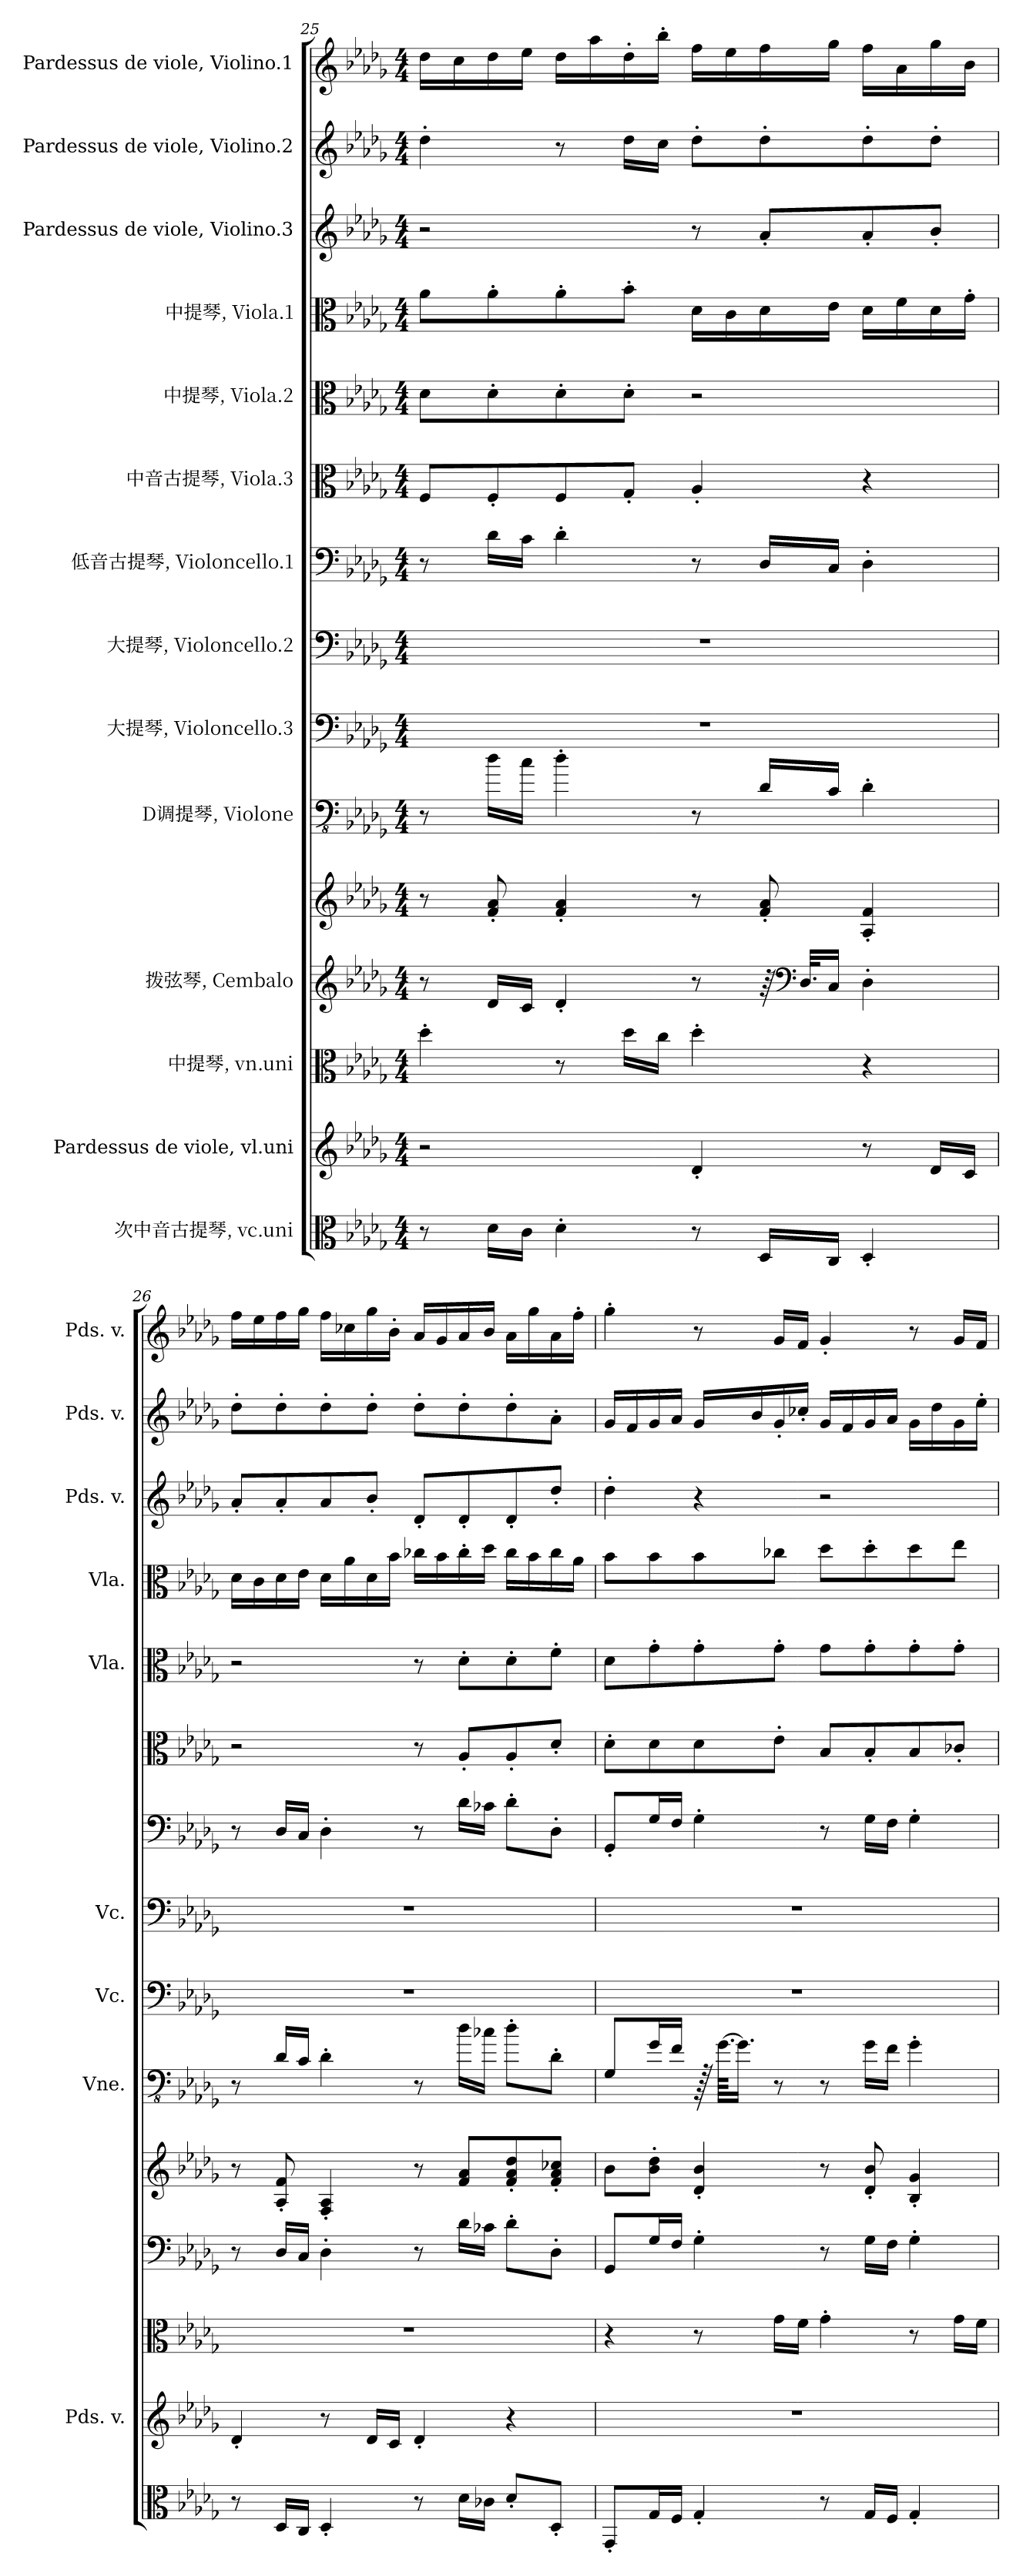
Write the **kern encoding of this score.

**kern	**kern	**kern	**kern	**kern	**kern	**kern	**kern	**kern	**kern	**kern	**kern	**kern	**kern	**kern
*part14	*part13	*part12	*part11	*part11	*part10	*part9	*part8	*part7	*part6	*part5	*part4	*part3	*part2	*part1
*staff15	*staff14	*staff13	*staff12	*staff11	*staff10	*staff9	*staff8	*staff7	*staff6	*staff5	*staff4	*staff3	*staff2	*staff1
*I"次中音古提琴, vc.uni	*I"Pardessus de viole, vl.uni	*I"中提琴, vn.uni	*I"拨弦琴, Cembalo	*	*I"D调提琴, Violone	*I"大提琴, Violoncello.3	*I"大提琴, Violoncello.2	*I"低音古提琴, Violoncello.1	*I"中音古提琴, Viola.3	*I"中提琴, Viola.2	*I"中提琴, Viola.1	*I"Pardessus de viole, Violino.3	*I"Pardessus de viole, Violino.2	*I"Pardessus de viole, Violino.1
*	*I'Pds. v.	*	*	*	*I'Vne.	*I'Vc.	*I'Vc.	*	*	*I'Vla.	*I'Vla.	*I'Pds. v.	*I'Pds. v.	*I'Pds. v.
*clefC3	*clefG2	*clefC3	*clefG2	*clefG2	*clefFv4	*clefF4	*clefF4	*clefF4	*clefC3	*clefC3	*clefC3	*clefG2	*clefG2	*clefG2
*	*	*	*	*	*ITrd7c12	*	*	*	*	*	*	*	*	*
*k[b-e-a-d-g-]	*k[b-e-a-d-g-]	*k[b-e-a-d-g-]	*k[b-e-a-d-g-]	*k[b-e-a-d-g-]	*k[b-e-a-d-g-]	*k[b-e-a-d-g-]	*k[b-e-a-d-g-]	*k[b-e-a-d-g-]	*k[b-e-a-d-g-]	*k[b-e-a-d-g-]	*k[b-e-a-d-g-]	*k[b-e-a-d-g-]	*k[b-e-a-d-g-]	*k[b-e-a-d-g-]
*M4/4	*M4/4	*M4/4	*M4/4	*M4/4	*M4/4	*M4/4	*M4/4	*M4/4	*M4/4	*M4/4	*M4/4	*M4/4	*M4/4	*M4/4
=25	=25	=25	=25	=25	=25	=25	=25	=25	=25	=25	=25	=25	=25	=25
8r	2r	4dd-'\	8r	8r	8r	1r	1r	8r	8F/L	8d-\L	8a-\L	2r	4dd-'\	16dd-\LL
.	.	.	.	.	.	.	.	.	.	.	.	.	.	16cc\
16d-\LL	.	.	16d-/LL	8f/' 8a-/'	16D-\LL	.	.	16d-\LL	8F'/	8d-'\	8a-'\	.	.	16dd-\
16c\JJ	.	.	16c/JJ	.	16C\JJ	.	.	16c\JJ	.	.	.	.	.	16ee-\JJ
4d-'\	.	8r	4d-'/	4f/' 4a-/'	4D-'\	.	.	4d-'\	8F/	8d-'\	8a-'\	.	8r	16dd-\LL
.	.	.	.	.	.	.	.	.	.	.	.	.	.	16aa-\
.	.	16dd-\LL	.	.	.	.	.	.	8G-'/J	8d-'\J	8b-'\J	.	16dd-\LL	16dd-'\
.	.	16cc\JJ	.	.	.	.	.	.	.	.	.	.	16cc\JJ	16bb-'\JJ
8r	4d-'/	4dd-'\	8r	8r	8r	.	.	8r	4A-'/	2r	16d-\LL	8r	8dd-'\L	16ff\LL
.	.	.	.	.	.	.	.	.	.	.	16c\	.	.	16ee-\
16D-/LL	.	.	64r	8f/' 8a-/'	16DD-/LL	.	.	16D-/LL	.	.	16d-\	8a-'/L	8dd-'\	16ff\
*	*	*	*clefF4	*	*	*	*	*	*	*	*	*	*	*
.	.	.	32.D-/KLL	.	.	.	.	.	.	.	.	.	.	.
16C/JJ	.	.	16C/JJ	.	16CC/JJ	.	.	16C/JJ	.	.	16e-\JJ	.	.	16gg-\JJ
4D-'/	8r	4r	4D-'\	4A-/' 4f/'	4DD-'\	.	.	4D-'\	4r	.	16d-\LL	8a-'/	8dd-'\	16ff\LL
.	.	.	.	.	.	.	.	.	.	.	16f\	.	.	16a-\
.	16d-/LL	.	.	.	.	.	.	.	.	.	16d-\	8b-'/J	8dd-'\J	16gg-\
.	16c/JJ	.	.	.	.	.	.	.	.	.	16g-'\JJ	.	.	16b-\JJ
!!LO:PB:g=z
=26	=26	=26	=26	=26	=26	=26	=26	=26	=26	=26	=26	=26	=26	=26
8r	4d-'/	1r	8r	8r	8r	1r	1r	8r	2r	2r	16d-\LL	8a-'/L	8dd-'\L	16ff\LL
.	.	.	.	.	.	.	.	.	.	.	16c\	.	.	16ee-\
16D-/LL	.	.	16D-/LL	8A-/' 8f/'	16DD-/LL	.	.	16D-/LL	.	.	16d-\	8a-'/	8dd-'\	16ff\
16C/JJ	.	.	16C/JJ	.	16CC/JJ	.	.	16C/JJ	.	.	16e-\JJ	.	.	16gg-\JJ
4D-'/	8r	.	4D-'\	4F/' 4A-/'	4DD-'\	.	.	4D-'\	.	.	16d-\LL	8a-/	8dd-'\	16ff\LL
.	.	.	.	.	.	.	.	.	.	.	16a-\	.	.	16cc-X\
.	16d-/LL	.	.	.	.	.	.	.	.	.	16d-\	8b-'/J	8dd-'\J	16gg-\
.	16c/JJ	.	.	.	.	.	.	.	.	.	16b-\JJ	.	.	16b-'\JJ
8r	4d-'/	.	8r	8r	8r	.	.	8r	8r	8r	16cc-X\LL	8d-'/L	8dd-'\L	16a-/LL
.	.	.	.	.	.	.	.	.	.	.	16b-\	.	.	16g-/
16d-\LL	.	.	16d-\LL	8f/ 8a-/L	16D-\LL	.	.	16d-\LL	8A-'/L	8d-'\L	16cc-'\	8d-'/	8dd-'\	16a-/
16c-X\JJ	.	.	16c-X\JJ	.	16C-X\JJ	.	.	16c-X\JJ	.	.	16dd-\JJ	.	.	16b-/JJ
8d-'/L	4r	.	8d-'\L	8f/' 8a-/' 8dd-/'	8D-'\L	.	.	8d-'\L	8A-'/	8d-'\	16cc-\LL	8d-'/	8dd-'\	16a-\LL
.	.	.	.	.	.	.	.	.	.	.	16b-\	.	.	16gg-\
8D-'/J	.	.	8D-'\J	8f/' 8a-/' 8cc-X/'J	8DD-'\J	.	.	8D-'\J	8d-'/J	8f'\J	16cc-\	8dd-'/J	8a-'\J	16a-\
.	.	.	.	.	.	.	.	.	.	.	16a-\JJ	.	.	16ff'\JJ
=27	=27	=27	=27	=27	=27	=27	=27	=27	=27	=27	=27	=27	=27	=27
8GG-'/L	1r	4r	8GG-/L	8b-\L	8GGG-/L	1r	1r	8GG-'/L	8d-'\L	8d-\L	8b-\L	4dd-'\	16g-/LL	4gg-'\
.	.	.	.	.	.	.	.	.	.	.	.	.	16f/	.
16G-/L	.	.	16G-/L	8b-\' 8dd-\'J	16GG-/L	.	.	16G-/L	8d-\	8g-'\	8b-\	.	16g-/	.
16F/JJ	.	.	16F/JJ	.	16FF/JJ	.	.	16F/JJ	.	.	.	.	16a-/JJ	.
4G-'/	.	8r	4G-'\	4d-/' 4b-/'	128r	.	.	4G-'\	8d-\	8g-'\	8b-\	4r	16g-/LL	8r
.	.	.	.	.	[64.GG-\KKLL	.	.	.	.	.	.	.	.	.
.	.	.	.	.	16.GG-\JJ]	.	.	.	.	.	.	.	.	.
.	.	.	.	.	.	.	.	.	.	.	.	.	16b-/	.
.	.	16g-\LL	.	.	8r	.	.	.	8e-'\J	8g-'\J	8cc-X\J	.	16g-'/	16g-/LL
.	.	16f\JJ	.	.	.	.	.	.	.	.	.	.	16cc-X'/JJ	16f/JJ
8r	.	4g-'\	8r	8r	8r	.	.	8r	8B-/L	8g-\L	8dd-\L	2r	16g-/LL	4g-'/
.	.	.	.	.	.	.	.	.	.	.	.	.	16f/	.
16G-/LL	.	.	16G-\LL	8d-/' 8b-/'	16GG-\LL	.	.	16G-\LL	8B-'/	8g-'\	8dd-'\	.	16g-/	.
16F/JJ	.	.	16F\JJ	.	16FF\JJ	.	.	16F\JJ	.	.	.	.	16a-/JJ	.
4G-'/	.	8r	4G-'\	4B-/' 4g-/'	4GG-'\	.	.	4G-'\	8B-/	8g-'\	8dd-\	.	16g-\LL	8r
.	.	.	.	.	.	.	.	.	.	.	.	.	16dd-\	.
.	.	16g-\LL	.	.	.	.	.	.	8c-X'/J	8g-'\J	8ee-\J	.	16g-\	16g-/LL
.	.	16f\JJ	.	.	.	.	.	.	.	.	.	.	16ee-'\JJ	16f/JJ
=	=	=	=	=	=	=	=	=	=	=	=	=	=	=
*-	*-	*-	*-	*-	*-	*-	*-	*-	*-	*-	*-	*-	*-	*-
